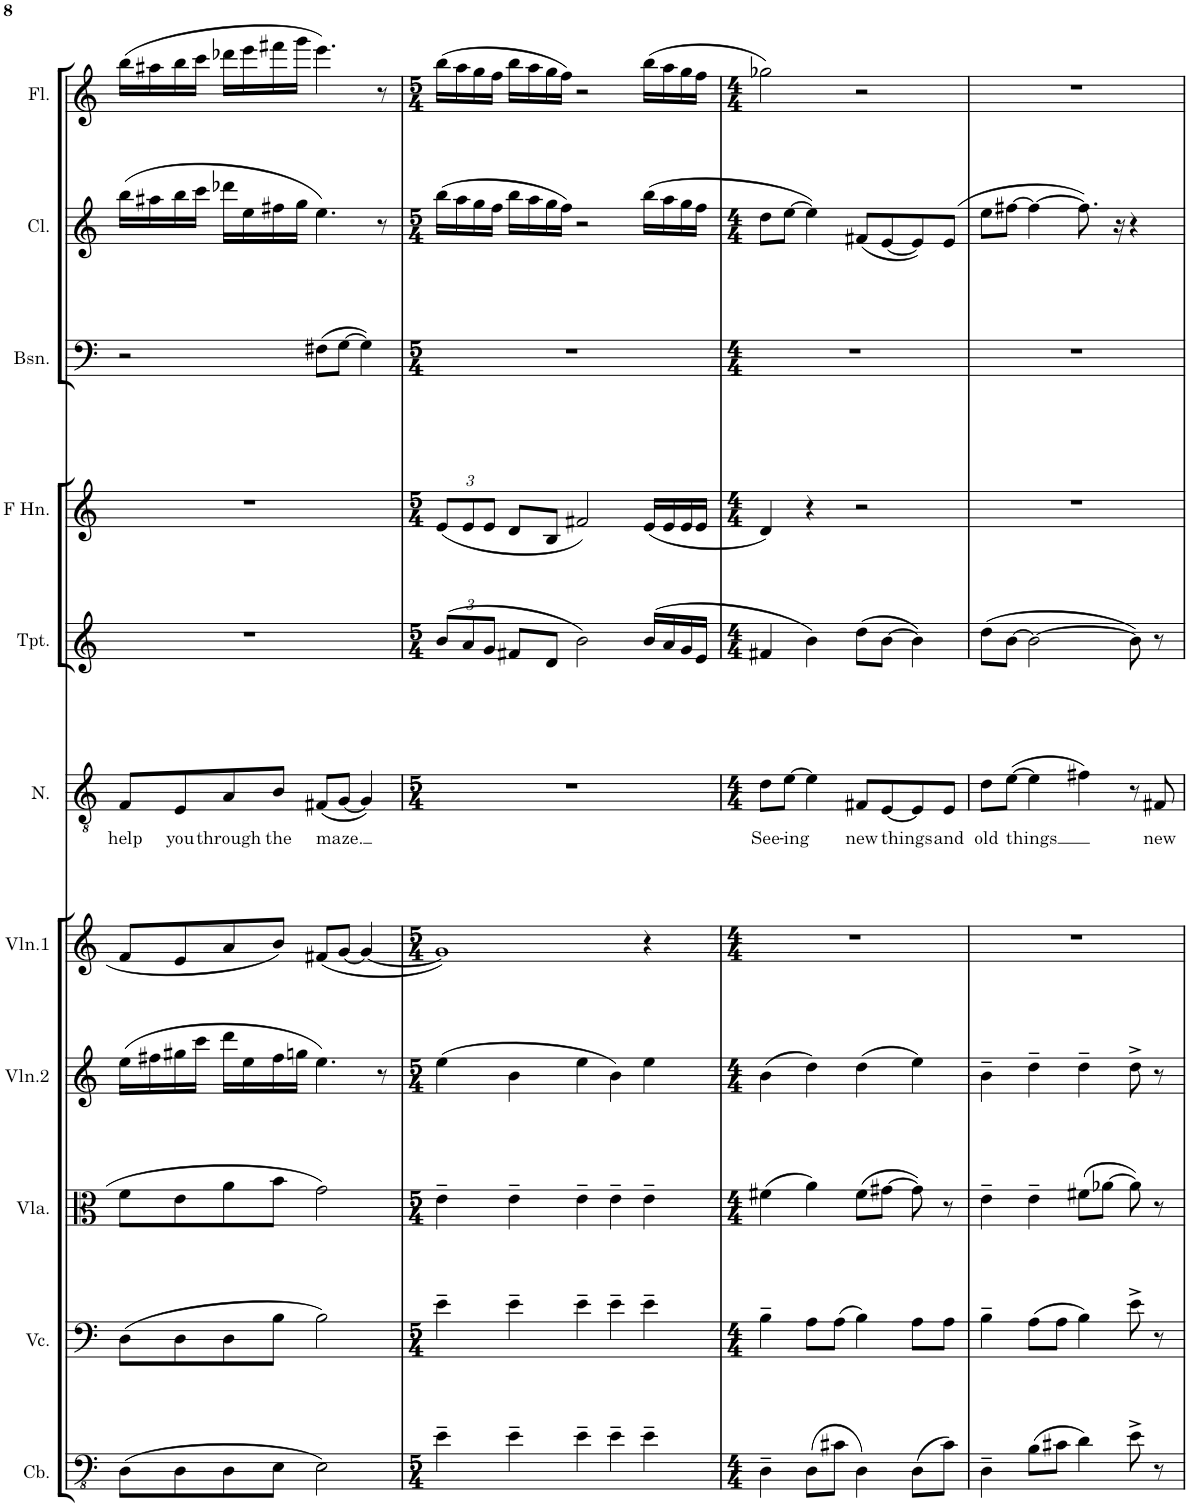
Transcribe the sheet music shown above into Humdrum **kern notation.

**kern	**kern	**kern	**kern	**kern	**kern	**text	**kern	**kern	**kern	**kern	**kern
*part11	*part10	*part9	*part8	*part7	*part6	*part6	*part5	*part4	*part3	*part2	*part1
*staff11	*staff10	*staff9	*staff8	*staff7	*staff6	*staff6	*staff5	*staff4	*staff3	*staff2	*staff1
*I"Contrabass	*I"Violoncello	*I"Viola	*I"Violin 2	*I"Violin 1	*I"Nelo	*	*I"Bb Trumpet	*I"Horn in F	*I"Bassoon	*I"Bb Clarinet	*I"Flute
*I'Cb.	*I'Vc.	*I'Vla.	*I'Vln.2	*I'Vln.1	*I'N.	*	*I'Tpt.	*	*I'Bsn.	*I'Cl.	*I'Fl.
!!LO:PB:g=z
*clefFv4	*clefF4	*clefC3	*clefG2	*clefG2	*clefGv2	*	*clefG2	*clefG2	*clefF4	*clefG2	*clefG2
*ITrd7c12	*	*	*	*	*	*	*ITrd1c2	*ITrd4c7	*	*ITrd1c2	*
*k[]	*k[]	*k[]	*k[]	*k[]	*k[]	*	*k[]	*k[]	*k[]	*k[]	*k[]
*M4/4	*M4/4	*M4/4	*M4/4	*M4/4	*M4/4	*	*M4/4	*M4/4	*M4/4	*M4/4	*M4/4
=40	=40	=40	=40	=40	=40	=40	=40	=40	=40	=40	=40
!	!	!	!	!	!	!LO:LY:b	!	!	!	!	!
(8DD\L	(8D\L	8f\L	(16ee\LL	8f/L	8F/L	help	1r	1r	2r	(16bb\LL	(16bb\LL
.	.	.	16ff#X\	.	.	.	.	.	.	16aa#X\	16aa#X\
!	!	!	!	!	!	!LO:LY:b	!	!	!	!	!
8DD\	8D\	8e\	16gg#X\	8e/	8E/	you	.	.	.	16bb\	16bb\
.	.	.	16ccc\JJ	.	.	.	.	.	.	16ccc\JJ	16ccc\JJ
!	!	!	!	!	!	!LO:LY:b	!	!	!	!	!
8DD\	8D\	8a\	16ddd\LL	8a/	8A/	through	.	.	.	16ddd-X\LL	16ddd-X\LL
.	.	.	16ee\	.	.	.	.	.	.	16ee\	16eee\
!	!	!	!	!	!	!LO:LY:b	!	!	!	!	!
8EE\J	8B\J	8b\J	16ff#\	8b/J	8B/J	the	.	.	.	16ff#X\	16fff#X\
.	.	.	16ggn\JJ	.	.	.	.	.	.	16gg\JJ	16ggg\JJ
!	!	!	!	!	!	!LO:LY:b	!	!	!	!	!
2EE\)	2B\)	2g\	4.ee\)	(8f#X/L	(8F#X/L	maze.	.	.	(8F#X\L	4.ee\)	4.eee\)
.	.	.	.	[8g/J	[8G/J	.	.	.	[8G\J	.	.
.	.	.	.	4g/_	4G/])	.	.	.	4G\])	.	.
.	.	.	8r	.	.	.	.	.	.	8r	8r
=41	=41	=41	=41	=41	=41	=41	=41	=41	=41	=41	=41
*M5/4	*M5/4	*M5/4	*M5/4	*M5/4	*M5/4	*	*M5/4	*M5/4	*M5/4	*M5/4	*M5/4
*	*	*	*	*	*	*	*Xbrackettup	*Xbrackettup	*	*	*
4E~\	4e~\	4e~\	(4ee\	1g])	4%5r	.	(12b/L	(12e/L	4%5r	(16bb\LL	(16bb\LL
.	.	.	.	.	.	.	.	.	.	16aa\	16aa\
.	.	.	.	.	.	.	12a/	12e/	.	.	.
.	.	.	.	.	.	.	.	.	.	16gg\	16gg\
.	.	.	.	.	.	.	12g/J	12e/J	.	.	.
.	.	.	.	.	.	.	.	.	.	16ff\JJ	16ff\JJ
4E~\	4e~\	4e~\	4b\	.	.	.	8f#X/L	8d/L	.	16bb\LL	16bb\LL
.	.	.	.	.	.	.	.	.	.	16aa\	16aa\
.	.	.	.	.	.	.	8d/J	8B/J	.	16gg\	16gg\
.	.	.	.	.	.	.	.	.	.	16ff\JJ)	16ff\JJ)
4E~\	4e~\	4e~\	4ee\	.	.	.	2b\)	2f#X/)	.	2r	2r
4E~\	4e~\	4e~\	4b\)	.	.	.	.	.	.	.	.
4E~\	4e~\	4e~\	4ee\	4r	.	.	(16b/LL	(16e/LL	.	(16bb\LL	(16bb\LL
.	.	.	.	.	.	.	16a/	16e/	.	16aa\	16aa\
.	.	.	.	.	.	.	16g/	16e/	.	16gg\	16gg\
.	.	.	.	.	.	.	16e/JJ	16e/JJ	.	16ff\JJ	16ff\JJ
=42	=42	=42	=42	=42	=42	=42	=42	=42	=42	=42	=42
*M4/4	*M4/4	*M4/4	*M4/4	*M4/4	*M4/4	*	*M4/4	*M4/4	*M4/4	*M4/4	*M4/4
!	!	!	!	!	!	!LO:LY:b	!	!	!	!	!
4DD~\	4B~\	(4f#X\	(4b\	1r	8d\L	See-	4f#X/	4d/)	1r	8dd\L	2gg-X\)
!	!	!	!	!	!	!LO:LY:b	!	!	!	!	!
.	.	.	.	.	[8e\J	-ing	.	.	.	[8ee\J	.
(8DD\L	8A\L	4a\)	4dd\)	.	4e\]	.	4b\)	4r	.	4ee\])	.
8C#X\J	(8A\J	.	.	.	.	.	.	.	.	.	.
!	!	!	!	!	!	!LO:LY:b	!	!	!	!	!
4DD\)	4B\)	(8f#\L	(4dd\	.	8F#X/L	new	(8dd\L	2r	.	(8f#X/L	2r
!	!	!	!	!	!	!LO:LY:b	!	!	!	!	!
.	.	[8g#X\J	.	.	[8E/	things	[8b\J	.	.	[8e/	.
(8DD\L	8A\L	8g#\])	4ee\)	.	8E/]	.	4b\])	.	.	8e/])	.
!	!	!	!	!	!	!LO:LY:b	!	!	!	!	!
8C#\J)	8A\J	8r	.	.	8E/J	and	.	.	.	(>8e/J	.
=43	=43	=43	=43	=43	=43	=43	=43	=43	=43	=43	=43
!	!	!	!	!	!	!LO:LY:b	!	!	!	!	!
4DD~\	4B~\	4e~\	4b~\	1r	8d\L	old	(8dd\L	1r	1r	8ee\L	1r
!	!	!	!	!	!	!LO:LY:b	!	!	!	!	!
.	.	.	.	.	([8e\J	things	[8b\J	.	.	[8ff#X\J	.
(8BB\L	(8A\L	4e~\	4dd~\	.	4e\]	.	2b\_	.	.	4ff#\_	.
8C#X\J	8A\J	.	.	.	.	.	.	.	.	.	.
4D\)	4B\)	(8f#X\L	4dd~\	.	4f#X\)	.	.	.	.	8.ff#\])	.
.	.	[8a-X\J	.	.	.	.	.	.	.	.	.
.	.	.	.	.	.	.	.	.	.	16r	.
8E^\	8e^\	8a-\])	8dd^\	.	8r	.	8b\])	.	.	4r	.
!	!	!	!	!	!	!LO:LY:b	!	!	!	!	!
8r	8r	8r	8r	.	8F#X/	new	8r	.	.	.	.
=	=	=	=	=	=	=	=	=	=	=	=
*-	*-	*-	*-	*-	*-	*-	*-	*-	*-	*-	*-
